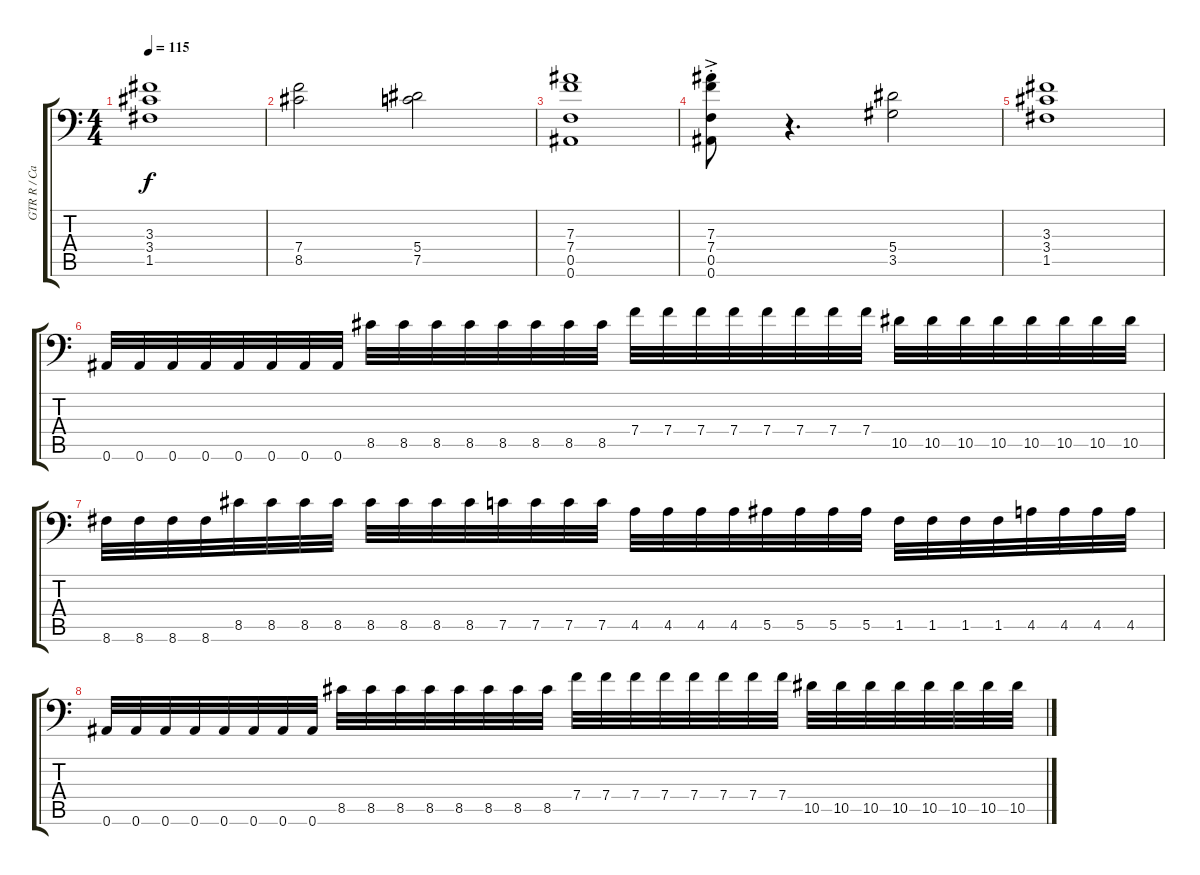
\track ("GTR R / Carlos" "GTR R / Ca") {instrument distortionguitar}
\staff {score tabs}
\tuning (C4 G3 Eb3 Bb2 F2 Bb1) {hide}
\ts (4 4)
\tempo 115
\clef f4
\ks c
(3.3 3.4 1.5).1{dy f} |
(7.4 8.5).2 (5.4 7.5).2 |
(7.3 7.4 0.5 0.6).1 |
(7.3{ac st} 7.4{ac st} 0.5{ac st} 0.6{ac st}).8 r.4{d} (5.4 3.5).2 |
(3.3 3.4 1.5).1 |
0.6.32 0.6.32 0.6.32 0.6.32 0.6.32 0.6.32 0.6.32 0.6.32 8.5.32 8.5.32 8.5.32 8.5.32 8.5.32 8.5.32 8.5.32 8.5.32 7.4.32 7.4.32 7.4.32 7.4.32 7.4.32 7.4.32 7.4.32 7.4.32 10.5.32 10.5.32 10.5.32 10.5.32 10.5.32 10.5.32 10.5.32 10.5.32 |
8.6.32 8.6.32 8.6.32 8.6.32 8.5.32 8.5.32 8.5.32 8.5.32 8.5.32 8.5.32 8.5.32 8.5.32 7.5.32 7.5.32 7.5.32 7.5.32 4.5.32 4.5.32 4.5.32 4.5.32 5.5.32 5.5.32 5.5.32 5.5.32 1.5.32 1.5.32 1.5.32 1.5.32 4.5.32 4.5.32 4.5.32 4.5.32 |
0.6.32 0.6.32 0.6.32 0.6.32 0.6.32 0.6.32 0.6.32 0.6.32 8.5.32 8.5.32 8.5.32 8.5.32 8.5.32 8.5.32 8.5.32 8.5.32 7.4.32 7.4.32 7.4.32 7.4.32 7.4.32 7.4.32 7.4.32 7.4.32 10.5.32 10.5.32 10.5.32 10.5.32 10.5.32 10.5.32 10.5.32 10.5.32
